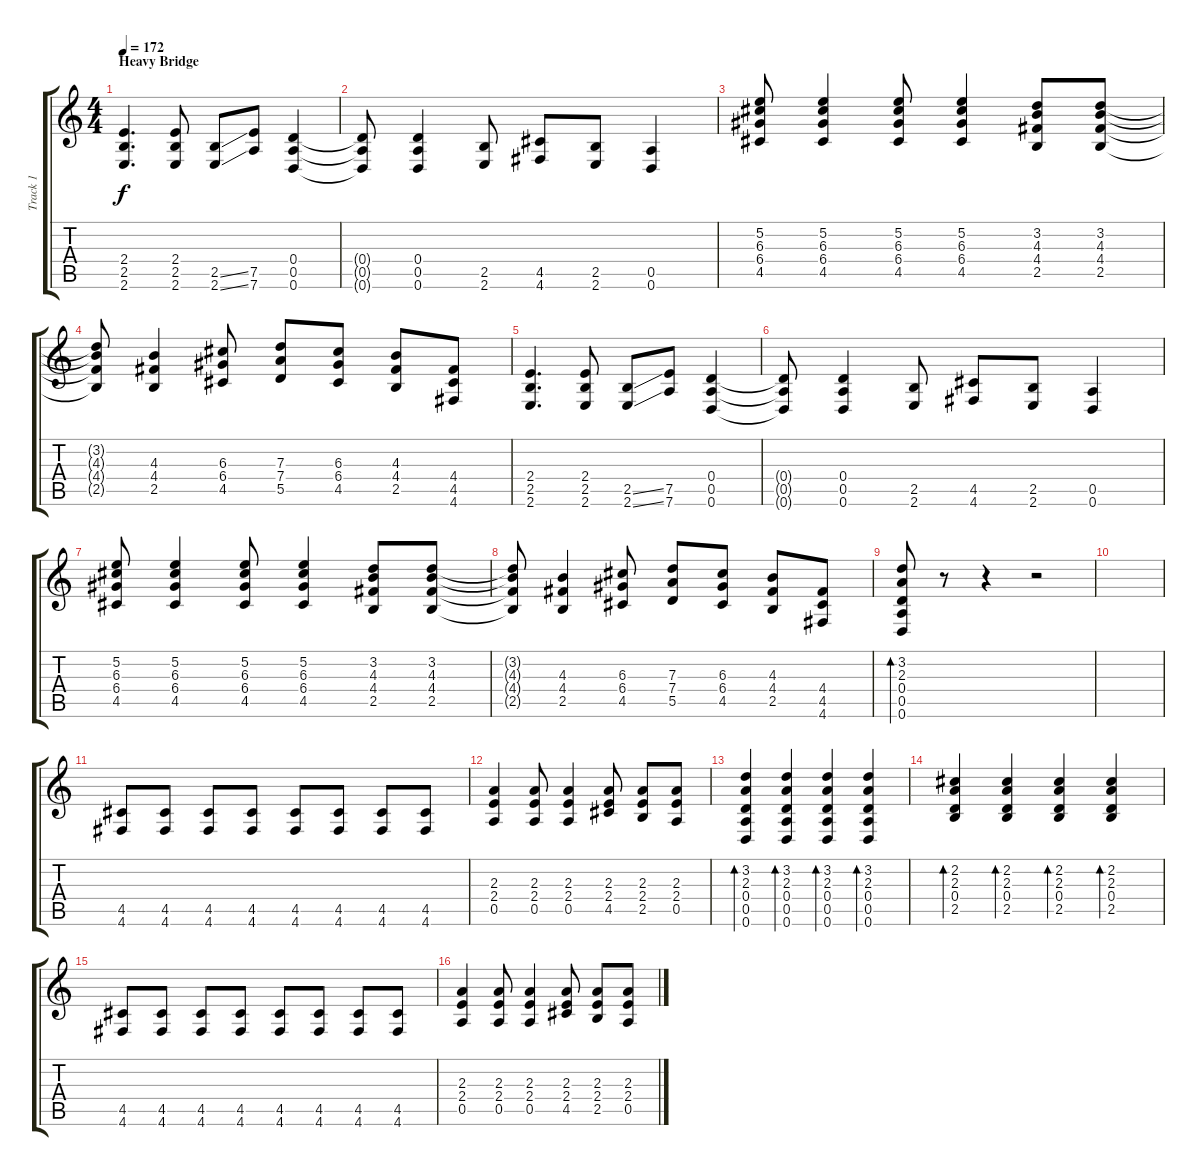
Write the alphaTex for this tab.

\track ("Track 1" "Track 1") {instrument distortionguitar}
\staff {score tabs}
\tuning (E4 B3 G3 D3 A2 D2) {hide}
\ts (4 4)
\section ("" "Heavy Bridge")
\tempo 172
\clef g2
\ks c
(2.4 2.5 2.6).4{d dy f} (2.4 2.5 2.6).8 (2.5{ss} 2.6{ss}).8 (7.5 7.6).8 (0.4 0.5 0.6).4 |
(0.4{t} 0.5{t} 0.6{t}).8 (0.4 0.5 0.6).4 (2.5 2.6).8 (4.5 4.6).8 (2.5 2.6).8 (0.5 0.6).4 |
(5.2 6.3 6.4 4.5).8 (5.2 6.3 6.4 4.5).4 (5.2 6.3 6.4 4.5).8 (5.2 6.3 6.4 4.5).4 (3.2 4.3 4.4 2.5).8 (3.2 4.3 4.4 2.5).8 |
(3.2{t} 4.3{t} 4.4{t} 2.5{t}).8 (4.3 4.4 2.5).4 (6.3 6.4 4.5).8 (7.3 7.4 5.5).8 (6.3 6.4 4.5).8 (4.3 4.4 2.5).8 (4.4 4.5 4.6).8 |
(2.4 2.5 2.6).4{d} (2.4 2.5 2.6).8 (2.5{ss} 2.6{ss}).8 (7.5 7.6).8 (0.4 0.5 0.6).4 |
(0.4{t} 0.5{t} 0.6{t}).8 (0.4 0.5 0.6).4 (2.5 2.6).8 (4.5 4.6).8 (2.5 2.6).8 (0.5 0.6).4 |
(5.2 6.3 6.4 4.5).8 (5.2 6.3 6.4 4.5).4 (5.2 6.3 6.4 4.5).8 (5.2 6.3 6.4 4.5).4 (3.2 4.3 4.4 2.5).8 (3.2 4.3 4.4 2.5).8 |
(3.2{t} 4.3{t} 4.4{t} 2.5{t}).8 (4.3 4.4 2.5).4 (6.3 6.4 4.5).8 (7.3 7.4 5.5).8 (6.3 6.4 4.5).8 (4.3 4.4 2.5).8 (4.4 4.5 4.6).8 |
(3.2 2.3 0.4 0.5 0.6).8{bd 60} r.8 r.4 r.2 |
|
(4.5 4.6).8 (4.5 4.6).8 (4.5 4.6).8 (4.5 4.6).8 (4.5 4.6).8 (4.5 4.6).8 (4.5 4.6).8 (4.5 4.6).8 |
(2.3 2.4 0.5).4 (2.3 2.4 0.5).8 (2.3 2.4 0.5).4 (2.3 2.4 4.5).8 (2.3 2.4 2.5).8 (2.3 2.4 0.5).8 |
(3.2 2.3 0.4 0.5 0.6).4{bd 120} (3.2 2.3 0.4 0.5 0.6).4{bd 120} (3.2 2.3 0.4 0.5 0.6).4{bd 120} (3.2 2.3 0.4 0.5 0.6).4{bd 120} |
(2.2 2.3 0.4 2.5).4{bd 120} (2.2 2.3 0.4 2.5).4{bd 120} (2.2 2.3 0.4 2.5).4{bd 120} (2.2 2.3 0.4 2.5).4{bd 120} |
(4.5 4.6).8 (4.5 4.6).8 (4.5 4.6).8 (4.5 4.6).8 (4.5 4.6).8 (4.5 4.6).8 (4.5 4.6).8 (4.5 4.6).8 |
(2.3 2.4 0.5).4 (2.3 2.4 0.5).8 (2.3 2.4 0.5).4 (2.3 2.4 4.5).8 (2.3 2.4 2.5).8 (2.3 2.4 0.5).8
